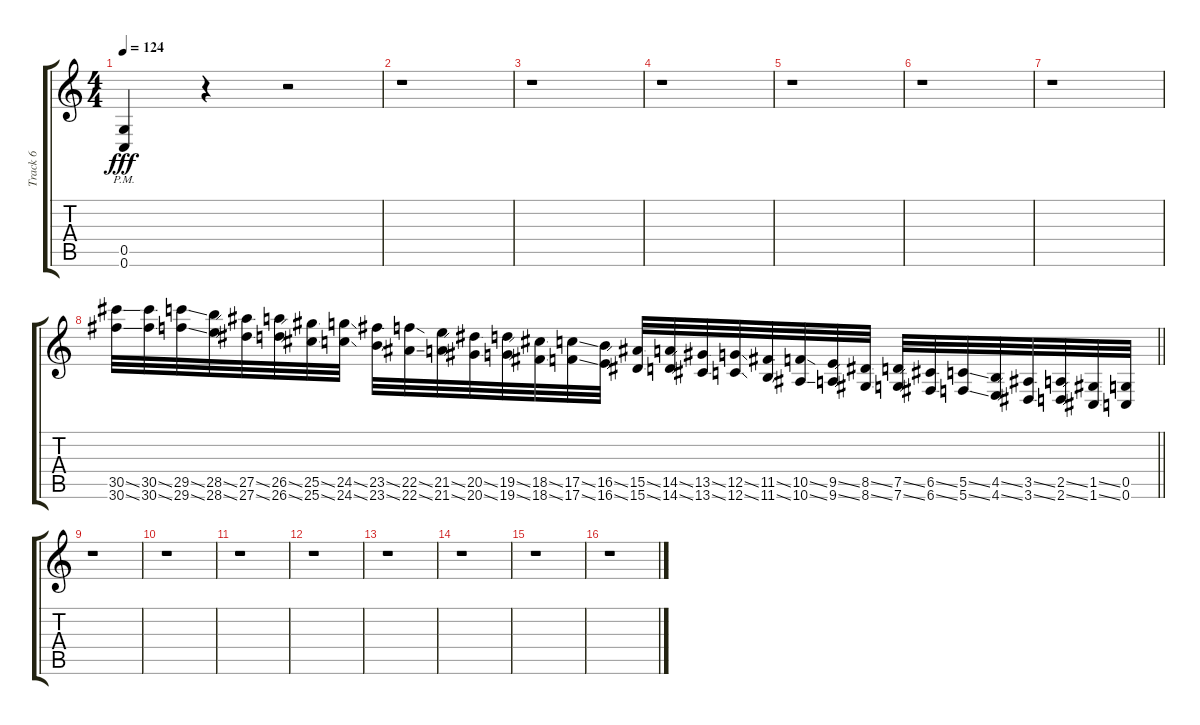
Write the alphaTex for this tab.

\track ("Track 6" "Track 6") {instrument distortionguitar}
\staff {score tabs}
\tuning (D4 A3 F3 C3 G2 C2) {hide}
\ts (4 4)
\tempo 124
\clef g2
\ks c
(0.5{pm} 0.6{pm}).4{dy fff} r.4 r.2 |
r.1 |
r.1 |
r.1 |
r.1 |
r.1 |
r.1 |
\barLineRight lightlight
(30.5{ss} 30.6{ss}).32{instrument guitarfretnoise} (30.5{ss} 30.6{ss}).32 (29.5{ss} 29.6{ss}).32 (28.5{ss} 28.6{ss}).32 (27.5{ss} 27.6{ss}).32 (26.5{ss} 26.6{ss}).32 (25.5{ss} 25.6{ss}).32 (24.5{ss} 24.6{ss}).32 (23.5{ss} 23.6{ss}).32 (22.5{ss} 22.6{ss}).32 (21.5{ss} 21.6{ss}).32 (20.5{ss} 20.6{ss}).32 (19.5{ss} 19.6{ss}).32 (18.5{ss} 18.6{ss}).32 (17.5{ss} 17.6{ss}).32 (16.5{ss} 16.6{ss}).32 (15.5{ss} 15.6{ss}).32 (14.5{ss} 14.6{ss}).32 (13.5{ss} 13.6{ss}).32 (12.5{ss} 12.6{ss}).32 (11.5{ss} 11.6{ss}).32 (10.5{ss} 10.6{ss}).32 (9.5{ss} 9.6{ss}).32 (8.5{ss} 8.6{ss}).32 (7.5{ss} 7.6{ss}).32 (6.5{ss} 6.6{ss}).32 (5.5{ss} 5.6{ss}).32 (4.5{ss} 4.6{ss}).32 (3.5{ss} 3.6{ss}).32 (2.5{ss} 2.6{ss}).32 (1.5{ss} 1.6{ss}).32 (0.5 0.6).32 |
r.1 |
r.1 |
r.1 |
r.1 |
r.1 |
r.1 |
r.1 |
r.1
